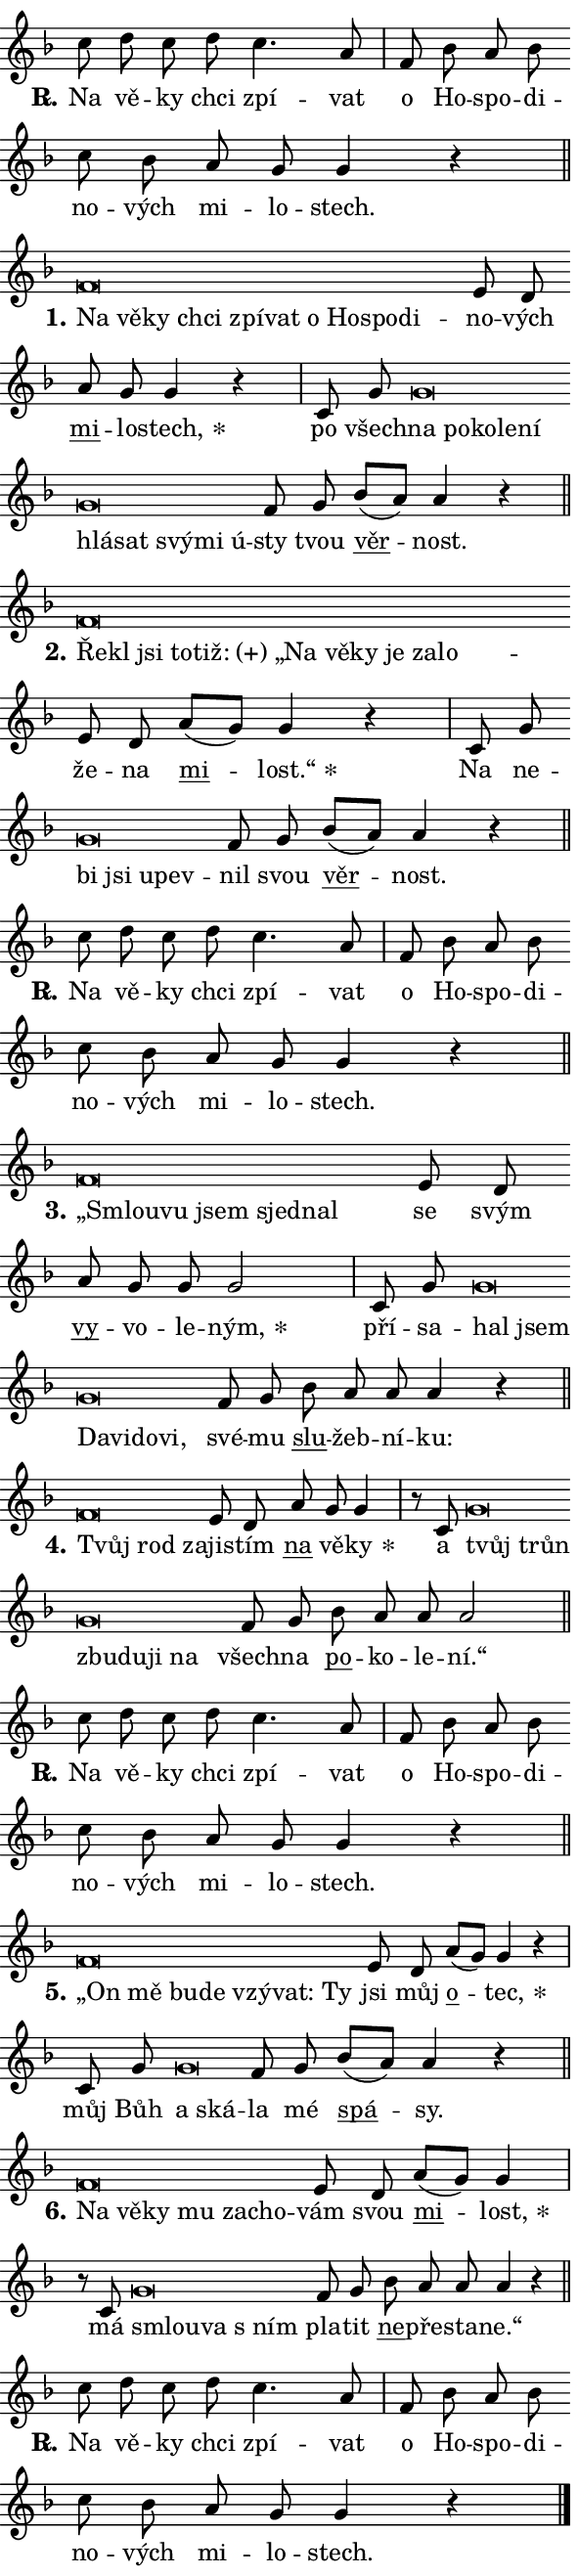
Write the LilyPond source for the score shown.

\version "2.24.0"
\header { tagline = "" }
\paper {
  indent = 0\cm
  top-margin = 0\cm
  right-margin = 0.13\cm % to fit lyric hyphens
  bottom-margin = 0\cm
  left-margin = 0\cm
  paper-width = 10\cm
  page-breaking = #ly:one-page-breaking
  system-system-spacing.basic-distance = #11
  score-system-spacing.basic-distance = #11
  ragged-last = ##f
}


%% Author: Thomas Morley
%% https://lists.gnu.org/archive/html/lilypond-user/2020-05/msg00002.html
#(define (line-position grob)
"Returns position of @var[grob} in current system:
   @code{'start}, if at first time-step
   @code{'end}, if at last time-step
   @code{'middle} otherwise
"
  (let* ((col (ly:item-get-column grob))
         (ln (ly:grob-object col 'left-neighbor))
         (rn (ly:grob-object col 'right-neighbor))
         (col-to-check-left (if (ly:grob? ln) ln col))
         (col-to-check-right (if (ly:grob? rn) rn col))
         (break-dir-left
           (and
             (ly:grob-property col-to-check-left 'non-musical #f)
             (ly:item-break-dir col-to-check-left)))
         (break-dir-right
           (and
             (ly:grob-property col-to-check-right 'non-musical #f)
             (ly:item-break-dir col-to-check-right))))
        (cond ((eqv? 1 break-dir-left) 'start)
              ((eqv? -1 break-dir-right) 'end)
              (else 'middle))))

#(define (tranparent-at-line-position vctor)
  (lambda (grob)
  "Relying on @code{line-position} select the relevant enry from @var{vctor}.
Used to determine transparency,"
    (case (line-position grob)
      ((end) (not (vector-ref vctor 0)))
      ((middle) (not (vector-ref vctor 1)))
      ((start) (not (vector-ref vctor 2))))))

noteHeadBreakVisibility =
#(define-music-function (break-visibility)(vector?)
"Makes @code{NoteHead}s transparent relying on @var{break-visibility}"
#{
  \override NoteHead.transparent =
    #(tranparent-at-line-position break-visibility)
#})

#(define delete-ledgers-for-transparent-note-heads
  (lambda (grob)
    "Reads whether a @code{NoteHead} is transparent.
If so this @code{NoteHead} is removed from @code{'note-heads} from
@var{grob}, which is supposed to be @code{LedgerLineSpanner}.
As a result ledgers are not printed for this @code{NoteHead}"
    (let* ((nhds-array (ly:grob-object grob 'note-heads))
           (nhds-list
             (if (ly:grob-array? nhds-array)
                 (ly:grob-array->list nhds-array)
                 '()))
           ;; Relies on the transparent-property being done before
           ;; Staff.LedgerLineSpanner.after-line-breaking is executed.
           ;; This is fragile ...
           (to-keep
             (remove
               (lambda (nhd)
                 (ly:grob-property nhd 'transparent #f))
               nhds-list)))
      ;; TODO find a better method to iterate over grob-arrays, similiar
      ;; to filter/remove etc for lists
      ;; For now rebuilt from scratch
      (set! (ly:grob-object grob 'note-heads)  '())
      (for-each
        (lambda (nhd)
          (ly:pointer-group-interface::add-grob grob 'note-heads nhd))
        to-keep))))

squashNotes = {
  \override NoteHead.X-extent = #'(-0.2 . 0.2)
  \override NoteHead.Y-extent = #'(-0.75 . 0)
  \override NoteHead.stencil =
    #(lambda (grob)
       (let ((pos (ly:grob-property grob 'staff-position)))
         (begin
           (if (< pos -7) (display "ERROR: Lower brevis then expected\n") (display ""))
           (if (<= pos -6) ly:text-interface::print ly:note-head::print))))
}
unSquashNotes = {
  \revert NoteHead.X-extent
  \revert NoteHead.Y-extent
  \revert NoteHead.stencil
}

hideNotes = \noteHeadBreakVisibility #begin-of-line-visible
unHideNotes = \noteHeadBreakVisibility #all-visible

% work-around for resetting accidentals
% https://lilypond.org/doc/v2.23/Documentation/notation/displaying-rhythms#unmetered-music
cadenzaMeasure = {
  \cadenzaOff
  \partial 1024 s1024
  \cadenzaOn
}

#(define-markup-command (accent layout props text) (markup?)
  "Underline accented syllable"
  (interpret-markup layout props
    #{\markup \override #'(offset . 4.3) \underline { #text }#}))

responsum = \markup \concat {
  "R" \hspace #-1.05 \path #0.1 #'((moveto 0 0.07) (lineto 0.9 0.8)) \hspace #0.05 "."
}

spaceSize = #0.6828661417322834 % exact space size for TeX Gyre Schola

\layout {
  \context {
    \Staff
    \remove "Time_signature_engraver"
    \override LedgerLineSpanner.after-line-breaking = #delete-ledgers-for-transparent-note-heads
  }
  \context {
    \Lyrics {
      \override LyricSpace.minimum-distance = \spaceSize
      \override LyricText.font-name = #"TeX Gyre Schola"
      \override LyricText.font-size = 1
      \override StanzaNumber.font-name = #"TeX Gyre Schola Bold"
      \override StanzaNumber.font-size = 1
    }
  }
  \context {
    \Score 
    \override NoteHead.text =
      #(lambda (grob) 
        (let ((pos (ly:grob-property grob 'staff-position)))
          #{\markup {
            \combine
              \halign #-0.55 \raise #(if (= pos -6) 0 0.5) \override #'(thickness . 2) \draw-line #'(3.2 . 0)
              \musicglyph "noteheads.sM1"
          }#}))
  }
}

% magnetic-lyrics.ily
%
%   written by
%     Jean Abou Samra <jean@abou-samra.fr>
%     Werner Lemberg <wl@gnu.org>
%
%   adapted by
%     Jiri Hon <jiri.hon@gmail.com>
%
% Version 2022-Apr-15

% https://www.mail-archive.com/lilypond-user@gnu.org/msg149350.html

#(define (Left_hyphen_pointer_engraver context)
   "Collect syllable-hyphen-syllable occurrences in lyrics and store
them in properties.  This engraver only looks to the left.  For
example, if the lyrics input is @code{foo -- bar}, it does the
following.

@itemize @bullet
@item
Set the @code{text} property of the @code{LyricHyphen} grob between
@q{foo} and @q{bar} to @code{foo}.

@item
Set the @code{left-hyphen} property of the @code{LyricText} grob with
text @q{foo} to the @code{LyricHyphen} grob between @q{foo} and
@q{bar}.
@end itemize

Use this auxiliary engraver in combination with the
@code{lyric-@/text::@/apply-@/magnetic-@/offset!} hook."
   (let ((hyphen #f)
         (text #f))
     (make-engraver
      (acknowledgers
       ((lyric-syllable-interface engraver grob source-engraver)
        (set! text grob)))
      (end-acknowledgers
       ((lyric-hyphen-interface engraver grob source-engraver)
        ;(when (not (grob::has-interface grob 'lyric-space-interface))
          (set! hyphen grob)));)
      ((stop-translation-timestep engraver)
       (when (and text hyphen)
         (ly:grob-set-object! text 'left-hyphen hyphen))
       (set! text #f)
       (set! hyphen #f)))))

#(define (lyric-text::apply-magnetic-offset! grob)
   "If the space between two syllables is less than the value in
property @code{LyricText@/.details@/.squash-threshold}, move the right
syllable to the left so that it gets concatenated with the left
syllable.

Use this function as a hook for
@code{LyricText@/.after-@/line-@/breaking} if the
@code{Left_@/hyphen_@/pointer_@/engraver} is active."
   (let ((hyphen (ly:grob-object grob 'left-hyphen #f)))
     (when hyphen
       (let ((left-text (ly:spanner-bound hyphen LEFT)))
         (when (grob::has-interface left-text 'lyric-syllable-interface)
           (let* ((common (ly:grob-common-refpoint grob left-text X))
                  (this-x-ext (ly:grob-extent grob common X))
                  (left-x-ext
                   (begin
                     ;; Trigger magnetism for left-text.
                     (ly:grob-property left-text 'after-line-breaking)
                     (ly:grob-extent left-text common X)))
                  ;; `delta` is the gap width between two syllables.
                  (delta (- (interval-start this-x-ext)
                            (interval-end left-x-ext)))
                  (details (ly:grob-property grob 'details))
                  (threshold (assoc-get 'squash-threshold details 0.2)))
             (when (< delta threshold)
               (let* (;; We have to manipulate the input text so that
                      ;; ligatures crossing syllable boundaries are not
                      ;; disabled.  For languages based on the Latin
                      ;; script this is essentially a beautification.
                      ;; However, for non-Western scripts it can be a
                      ;; necessity.
                      (lt (ly:grob-property left-text 'text))
                      (rt (ly:grob-property grob 'text))
                      (is-space (grob::has-interface hyphen 'lyric-space-interface))
                      (space (if is-space " " ""))
                      (extra-delta (if is-space spaceSize 0))
                      ;; Append new syllable.
                      (ltrt-space (if (and (string? lt) (string? rt))
                                (string-append lt space rt)
                                (make-concat-markup (list lt space rt))))
                      ;; Right-align `ltrt` to the right side.
                      (ltrt-space-markup (grob-interpret-markup
                               grob
                               (make-translate-markup
                                (cons (interval-length this-x-ext) 0)
                                (make-right-align-markup ltrt-space)))))
                 (begin
                   ;; Don't print `left-text`.
                   (ly:grob-set-property! left-text 'stencil #f)
                   ;; Set text and stencil (which holds all collected
                   ;; syllables so far) and shift it to the left.
                   (ly:grob-set-property! grob 'text ltrt-space)
                   (ly:grob-set-property! grob 'stencil ltrt-space-markup)
                   (ly:grob-translate-axis! grob (- (- delta extra-delta)) X))))))))))


#(define (lyric-hyphen::displace-bounds-first grob)
   ;; Make very sure this callback isn't triggered too early.
   (let ((left (ly:spanner-bound grob LEFT))
         (right (ly:spanner-bound grob RIGHT)))
     (ly:grob-property left 'after-line-breaking)
     (ly:grob-property right 'after-line-breaking)
     (ly:lyric-hyphen::print grob)))

squashThreshold = #0.4

\layout {
  \context {
    \Lyrics
    \consists #Left_hyphen_pointer_engraver
    \override LyricText.after-line-breaking =
      #lyric-text::apply-magnetic-offset!
    \override LyricHyphen.stencil = #lyric-hyphen::displace-bounds-first
    \override LyricText.details.squash-threshold = \squashThreshold
    \override LyricHyphen.minimum-distance = 0
    \override LyricHyphen.minimum-length = \squashThreshold
  }
}

squashText = \override LyricText.details.squash-threshold = 9999
unSquashText = \override LyricText.details.squash-threshold = \squashThreshold

leftText = \override LyricText.self-alignment-X = #LEFT
unLeftText = \revert LyricText.self-alignment-X

starOffset = #(lambda (grob) 
                (let ((x_offset (ly:self-alignment-interface::aligned-on-x-parent grob)))
                  (if (= x_offset 0) 0 (+ x_offset 1.2))))

star = #(define-music-function (syllable)(string?)
"Append star separator at the end of a syllable"
#{
  \once \override LyricText.X-offset = #starOffset
  \lyricmode { \markup {
    #syllable
    \override #'((font-name . "TeX Gyre Schola Bold")) \hspace #0.2 \lower #0.65 \larger "*"
  } }
#})

starAccent = #(define-music-function (syllable)(string?)
"Append star separator at the end of a syllable and make accent"
#{
  \once \override LyricText.X-offset = #starOffset
  \lyricmode { \markup {
    \accent #syllable
    \override #'((font-name . "TeX Gyre Schola Bold")) \hspace #0.2 \lower #0.65 \larger "*"
  } }
#})

breath = #(define-music-function (syllable)(string?)
"Append breathing indicator at the end of a syllable"
#{
  \lyricmode { \markup { #syllable "+" } }
#})

optionalBreath = #(define-music-function (syllable)(string?)
"Append optional breathing indicator at the end of a syllable"
#{
  \lyricmode { \markup { #syllable "(+)" } }
#})


\score {
    <<
        \new Voice = "melody" { \cadenzaOn \key f \major \relative { c''8 d c d c4. a8 \cadenzaMeasure \bar "|" f bes a bes \bar "" c bes \bar "" a g g4 r \cadenzaMeasure \bar "||" \break } }
        \new Lyrics \lyricsto "melody" { \lyricmode { \set stanza = \responsum
Na vě -- ky chci zpí -- vat o Ho -- spo -- di -- no -- vých mi -- lo -- stech. } }
    >>
    \layout {}
}

\score {
    <<
        \new Voice = "melody" { \cadenzaOn \key f \major \relative { \squashNotes f'\breve*1/16 \hideNotes \breve*1/16 \bar "" \breve*1/16 \bar "" \breve*1/16 \bar "" \breve*1/16 \bar "" \breve*1/16 \bar "" \breve*1/16 \bar "" \breve*1/16 \bar "" \breve*1/16 \breve*1/16 \bar "" \unHideNotes \unSquashNotes e8 d \bar "" a' g g4 r \cadenzaMeasure \bar "|" c,8 g' \bar "" \squashNotes g\breve*1/16 \hideNotes \breve*1/16 \bar "" \breve*1/16 \bar "" \breve*1/16 \bar "" \breve*1/16 \bar "" \breve*1/16 \bar "" \breve*1/16 \bar "" \breve*1/16 \bar "" \breve*1/16 \breve*1/16 \bar "" \unHideNotes \unSquashNotes f8 g \bar "" bes[( a)] a4 r \cadenzaMeasure \bar "||" \break } }
        \new Lyrics \lyricsto "melody" { \lyricmode { \set stanza = "1."
\leftText Na \squashText vě -- ky chci zpí -- vat o Ho -- spo -- di -- \unLeftText \unSquashText no -- vých \markup \accent mi -- lo -- \star stech, po všech -- \leftText na \squashText po -- ko -- le -- ní hlá -- sat svý -- mi ú -- \unLeftText \unSquashText sty tvou \markup \accent věr -- nost. } }
    >>
    \layout {}
}

\score {
    <<
        \new Voice = "melody" { \cadenzaOn \key f \major \relative { \squashNotes f'\breve*1/16 \hideNotes \breve*1/16 \bar "" \breve*1/16 \bar "" \breve*1/16 \bar "" \breve*1/16 \bar "" \breve*1/16 \bar "" \breve*1/16 \bar "" \breve*1/16 \bar "" \breve*1/16 \bar "" \breve*1/16 \breve*1/16 \bar "" \unHideNotes \unSquashNotes e8 d \bar "" a'[( g)] g4 r \cadenzaMeasure \bar "|" c,8 g' \bar "" \squashNotes g\breve*1/16 \hideNotes \breve*1/16 \bar "" \breve*1/16 \breve*1/16 \bar "" \unHideNotes \unSquashNotes f8 g \bar "" bes[( a)] a4 r \cadenzaMeasure \bar "||" \break } }
        \new Lyrics \lyricsto "melody" { \lyricmode { \set stanza = "2."
\leftText Ře -- \squashText kl jsi to -- \optionalBreath tiž: „Na vě -- ky je za -- lo -- \unLeftText \unSquashText že -- na \markup \accent mi -- \star lost.“ Na ne -- \leftText bi \squashText jsi u -- pev -- \unLeftText \unSquashText nil svou \markup \accent věr -- nost. } }
    >>
    \layout {}
}

\score {
    <<
        \new Voice = "melody" { \cadenzaOn \key f \major \relative { c''8 d c d c4. a8 \cadenzaMeasure \bar "|" f bes a bes \bar "" c bes \bar "" a g g4 r \cadenzaMeasure \bar "||" \break } }
        \new Lyrics \lyricsto "melody" { \lyricmode { \set stanza = \responsum
Na vě -- ky chci zpí -- vat o Ho -- spo -- di -- no -- vých mi -- lo -- stech. } }
    >>
    \layout {}
}

\score {
    <<
        \new Voice = "melody" { \cadenzaOn \key f \major \relative { \squashNotes f'\breve*1/16 \hideNotes \breve*1/16 \bar "" \breve*1/16 \bar "" \breve*1/16 \breve*1/16 \bar "" \unHideNotes \unSquashNotes e8 d \bar "" a' g g g2 \cadenzaMeasure \bar "|" c,8 g' \bar "" \squashNotes g\breve*1/16 \hideNotes \breve*1/16 \bar "" \breve*1/16 \bar "" \breve*1/16 \bar "" \breve*1/16 \breve*1/16 \bar "" \unHideNotes \unSquashNotes f8 g \bar "" bes a a a4 r \cadenzaMeasure \bar "||" \break } }
        \new Lyrics \lyricsto "melody" { \lyricmode { \set stanza = "3."
\leftText „Smlou -- \squashText vu jsem sjed -- nal \unLeftText \unSquashText se svým \markup \accent vy -- vo -- le -- \star ným, pří -- sa -- \leftText hal \squashText jsem Da -- vi -- do -- vi, \unLeftText \unSquashText své -- mu \markup \accent slu -- žeb -- ní -- ku: } }
    >>
    \layout {}
}

\score {
    <<
        \new Voice = "melody" { \cadenzaOn \key f \major \relative { \squashNotes f'\breve*1/16 \hideNotes \breve*1/16 \breve*1/16 \bar "" \unHideNotes \unSquashNotes e8 d \bar "" a' g g4 \cadenzaMeasure \bar "|" r8 c,8 \squashNotes g'\breve*1/16 \hideNotes \breve*1/16 \bar "" \breve*1/16 \bar "" \breve*1/16 \bar "" \breve*1/16 \breve*1/16 \bar "" \unHideNotes \unSquashNotes f8 g \bar "" bes a a a2 \cadenzaMeasure \bar "||" \break } }
        \new Lyrics \lyricsto "melody" { \lyricmode { \set stanza = "4."
\leftText Tvůj \squashText rod za -- \unLeftText \unSquashText ji -- stím \markup \accent na vě -- \star ky a \leftText tvůj \squashText trůn zbu -- du -- ji na \unLeftText \unSquashText všech -- na \markup \accent po -- ko -- le -- ní.“ } }
    >>
    \layout {}
}

\score {
    <<
        \new Voice = "melody" { \cadenzaOn \key f \major \relative { c''8 d c d c4. a8 \cadenzaMeasure \bar "|" f bes a bes \bar "" c bes \bar "" a g g4 r \cadenzaMeasure \bar "||" \break } }
        \new Lyrics \lyricsto "melody" { \lyricmode { \set stanza = \responsum
Na vě -- ky chci zpí -- vat o Ho -- spo -- di -- no -- vých mi -- lo -- stech. } }
    >>
    \layout {}
}

\score {
    <<
        \new Voice = "melody" { \cadenzaOn \key f \major \relative { \squashNotes f'\breve*1/16 \hideNotes \breve*1/16 \bar "" \breve*1/16 \bar "" \breve*1/16 \bar "" \breve*1/16 \bar "" \breve*1/16 \breve*1/16 \bar "" \unHideNotes \unSquashNotes e8 d \bar "" a'[( g)] g4 r \cadenzaMeasure \bar "|" c,8 g' \bar "" \squashNotes g\breve*1/16 \hideNotes \breve*1/16 \bar "" \unHideNotes \unSquashNotes f8 g \bar "" bes[( a)] a4 r \cadenzaMeasure \bar "||" \break } }
        \new Lyrics \lyricsto "melody" { \lyricmode { \set stanza = "5."
\leftText „On \squashText mě bu -- de vzý -- vat: Ty \unLeftText \unSquashText jsi můj \markup \accent o -- \star tec, můj Bůh \leftText a \squashText ská -- \unLeftText \unSquashText la mé \markup \accent spá -- sy. } }
    >>
    \layout {}
}

\score {
    <<
        \new Voice = "melody" { \cadenzaOn \key f \major \relative { \squashNotes f'\breve*1/16 \hideNotes \breve*1/16 \bar "" \breve*1/16 \bar "" \breve*1/16 \bar "" \breve*1/16 \breve*1/16 \bar "" \unHideNotes \unSquashNotes e8 d \bar "" a'[( g)] g4 \cadenzaMeasure \bar "|" r8 c,8 \squashNotes g'\breve*1/16 \hideNotes \breve*1/16 \breve*1/16 \bar "" \unHideNotes \unSquashNotes f8 g \bar "" bes a a a4 r \cadenzaMeasure \bar "||" \break } }
        \new Lyrics \lyricsto "melody" { \lyricmode { \set stanza = "6."
\leftText Na \squashText vě -- ky mu za -- cho -- \unLeftText \unSquashText vám svou \markup \accent mi -- \star lost, má \leftText smlou -- \squashText va "s ním" \unLeftText \unSquashText pla -- tit \markup \accent ne -- pře -- sta -- ne.“ } }
    >>
    \layout {}
}

\score {
    <<
        \new Voice = "melody" { \cadenzaOn \key f \major \relative { c''8 d c d c4. a8 \cadenzaMeasure \bar "|" f bes a bes \bar "" c bes \bar "" a g g4 r \cadenzaMeasure \bar "||" \break } \bar "|." }
        \new Lyrics \lyricsto "melody" { \lyricmode { \set stanza = \responsum
Na vě -- ky chci zpí -- vat o Ho -- spo -- di -- no -- vých mi -- lo -- stech. } }
    >>
    \layout {}
}
